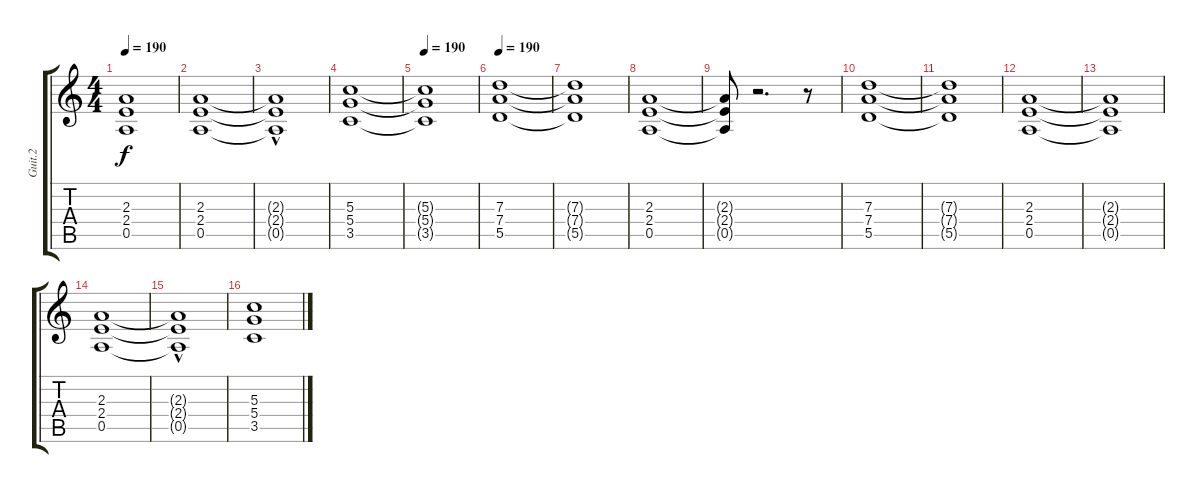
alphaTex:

\track ("Guit.2" "Guit.2") {instrument overdrivenguitar}
\staff {score tabs}
\tuning (E4 B3 G3 D3 A2 E2) {hide}
\ts (4 4)
\tempo 190
\clef g2
\ks c
(2.3{t} 2.4{t} 0.5{t}).1{dy f} |
(2.3 2.4 0.5).1 |
(2.3{hac t} 2.4{t} 0.5{t}).1 |
(5.3 5.4 3.5).1 |
\tempo 190
(5.3{t} 5.4{t} 3.5{t}).1 |
\tempo 190
(7.3 7.4 5.5).1 |
(7.3{t} 7.4{t} 5.5{t}).1 |
(2.3 2.4 0.5).1 |
(2.3{t} 2.4{t} 0.5{t}).8 r.2{d} r.8 |
(7.3 7.4 5.5).1 |
(7.3{t} 7.4{t} 5.5{t}).1 |
(2.3 2.4 0.5).1 |
(2.3{t} 2.4{t} 0.5{t}).1 |
(2.3 2.4 0.5).1 |
(2.3{hac t} 2.4{t} 0.5{t}).1 |
(5.3 5.4 3.5).1
